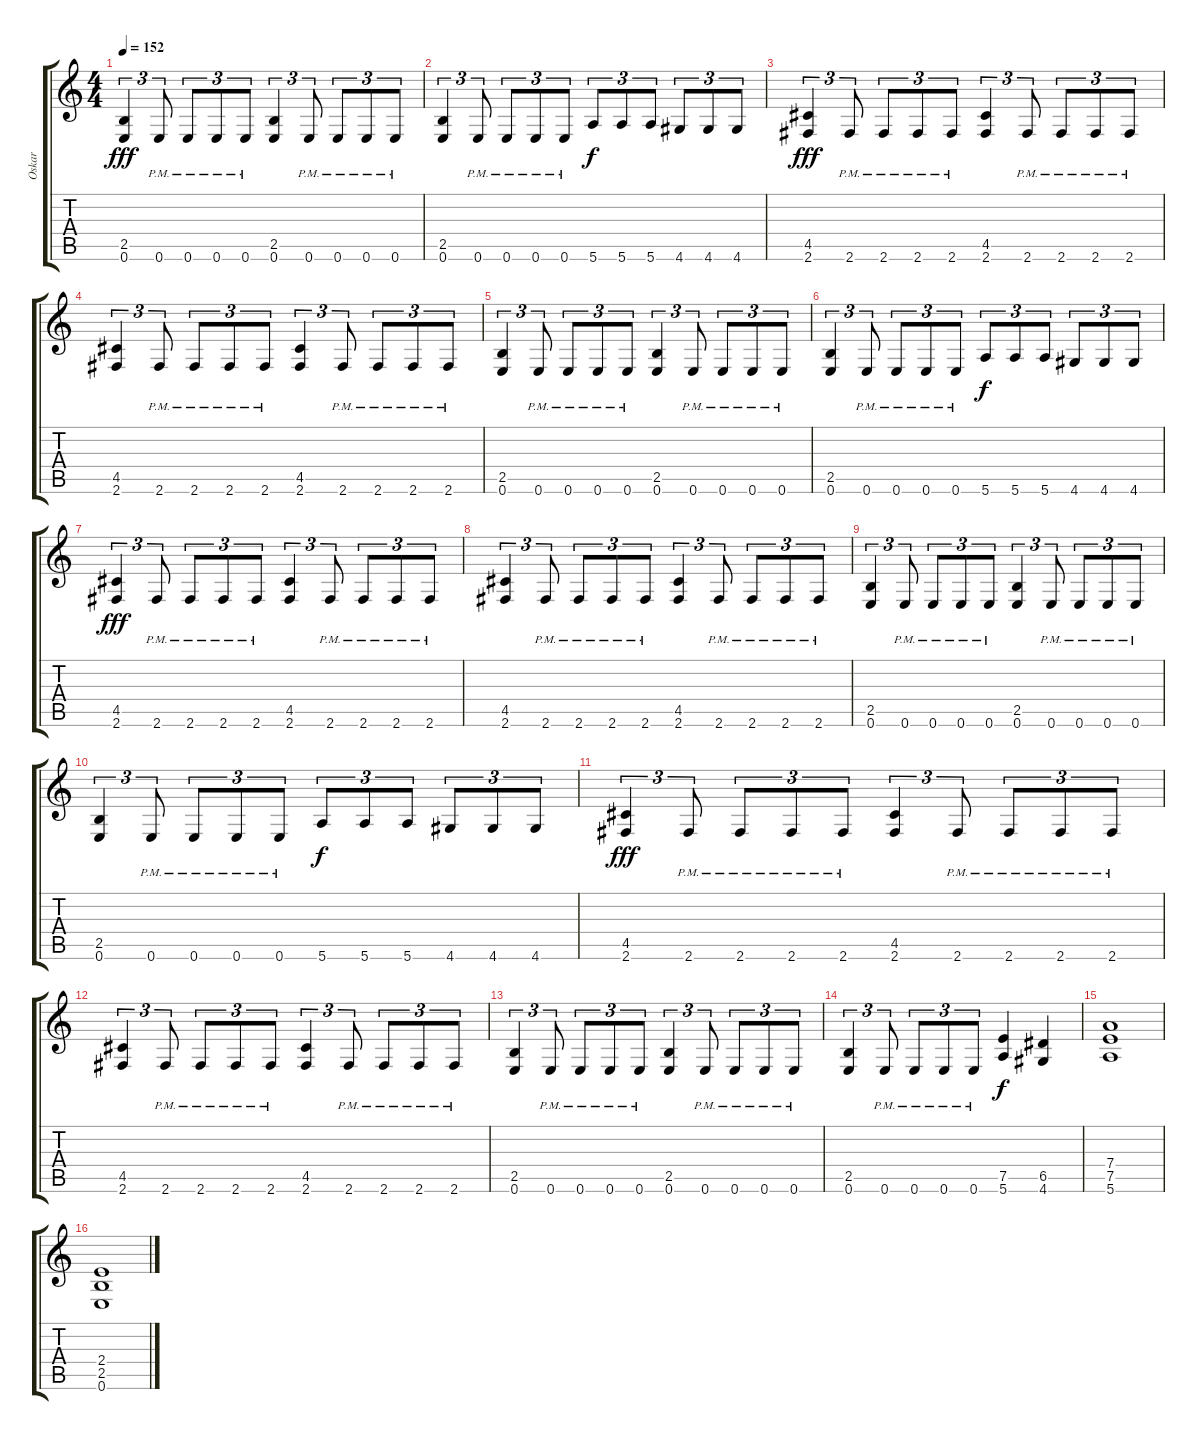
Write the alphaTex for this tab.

\track ("Oskar" "Oskar") {instrument distortionguitar}
\staff {score tabs}
\tuning (E4 B3 G3 D3 A2 E2) {hide}
\ts (4 4)
\tempo 152
\clef g2
\ks c
(2.5 0.6).4{tu (3 2) dy fff} 0.6{pm}.8{tu (3 2)} 0.6{pm}.8{tu (3 2)} 0.6{pm}.8{tu (3 2)} 0.6{pm}.8{tu (3 2)} (2.5 0.6).4{tu (3 2)} 0.6{pm}.8{tu (3 2)} 0.6{pm}.8{tu (3 2)} 0.6{pm}.8{tu (3 2)} 0.6{pm}.8{tu (3 2)} |
(2.5 0.6).4{tu (3 2)} 0.6{pm}.8{tu (3 2)} 0.6{pm}.8{tu (3 2)} 0.6{pm}.8{tu (3 2)} 0.6{pm}.8{tu (3 2)} 5.6.8{tu (3 2) dy f} 5.6.8{tu (3 2)} 5.6.8{tu (3 2)} 4.6.8{tu (3 2)} 4.6.8{tu (3 2)} 4.6.8{tu (3 2)} |
(4.5 2.6).4{tu (3 2) dy fff} 2.6{pm}.8{tu (3 2)} 2.6{pm}.8{tu (3 2)} 2.6{pm}.8{tu (3 2)} 2.6{pm}.8{tu (3 2)} (4.5 2.6).4{tu (3 2)} 2.6{pm}.8{tu (3 2)} 2.6{pm}.8{tu (3 2)} 2.6{pm}.8{tu (3 2)} 2.6{pm}.8{tu (3 2)} |
(4.5 2.6).4{tu (3 2)} 2.6{pm}.8{tu (3 2)} 2.6{pm}.8{tu (3 2)} 2.6{pm}.8{tu (3 2)} 2.6{pm}.8{tu (3 2)} (4.5 2.6).4{tu (3 2)} 2.6{pm}.8{tu (3 2)} 2.6{pm}.8{tu (3 2)} 2.6{pm}.8{tu (3 2)} 2.6{pm}.8{tu (3 2)} |
(2.5 0.6).4{tu (3 2)} 0.6{pm}.8{tu (3 2)} 0.6{pm}.8{tu (3 2)} 0.6{pm}.8{tu (3 2)} 0.6{pm}.8{tu (3 2)} (2.5 0.6).4{tu (3 2)} 0.6{pm}.8{tu (3 2)} 0.6{pm}.8{tu (3 2)} 0.6{pm}.8{tu (3 2)} 0.6{pm}.8{tu (3 2)} |
(2.5 0.6).4{tu (3 2)} 0.6{pm}.8{tu (3 2)} 0.6{pm}.8{tu (3 2)} 0.6{pm}.8{tu (3 2)} 0.6{pm}.8{tu (3 2)} 5.6.8{tu (3 2) dy f} 5.6.8{tu (3 2)} 5.6.8{tu (3 2)} 4.6.8{tu (3 2)} 4.6.8{tu (3 2)} 4.6.8{tu (3 2)} |
(4.5 2.6).4{tu (3 2) dy fff} 2.6{pm}.8{tu (3 2)} 2.6{pm}.8{tu (3 2)} 2.6{pm}.8{tu (3 2)} 2.6{pm}.8{tu (3 2)} (4.5 2.6).4{tu (3 2)} 2.6{pm}.8{tu (3 2)} 2.6{pm}.8{tu (3 2)} 2.6{pm}.8{tu (3 2)} 2.6{pm}.8{tu (3 2)} |
(4.5 2.6).4{tu (3 2)} 2.6{pm}.8{tu (3 2)} 2.6{pm}.8{tu (3 2)} 2.6{pm}.8{tu (3 2)} 2.6{pm}.8{tu (3 2)} (4.5 2.6).4{tu (3 2)} 2.6{pm}.8{tu (3 2)} 2.6{pm}.8{tu (3 2)} 2.6{pm}.8{tu (3 2)} 2.6{pm}.8{tu (3 2)} |
(2.5 0.6).4{tu (3 2)} 0.6{pm}.8{tu (3 2)} 0.6{pm}.8{tu (3 2)} 0.6{pm}.8{tu (3 2)} 0.6{pm}.8{tu (3 2)} (2.5 0.6).4{tu (3 2)} 0.6{pm}.8{tu (3 2)} 0.6{pm}.8{tu (3 2)} 0.6{pm}.8{tu (3 2)} 0.6{pm}.8{tu (3 2)} |
(2.5 0.6).4{tu (3 2)} 0.6{pm}.8{tu (3 2)} 0.6{pm}.8{tu (3 2)} 0.6{pm}.8{tu (3 2)} 0.6{pm}.8{tu (3 2)} 5.6.8{tu (3 2) dy f} 5.6.8{tu (3 2)} 5.6.8{tu (3 2)} 4.6.8{tu (3 2)} 4.6.8{tu (3 2)} 4.6.8{tu (3 2)} |
(4.5 2.6).4{tu (3 2) dy fff} 2.6{pm}.8{tu (3 2)} 2.6{pm}.8{tu (3 2)} 2.6{pm}.8{tu (3 2)} 2.6{pm}.8{tu (3 2)} (4.5 2.6).4{tu (3 2)} 2.6{pm}.8{tu (3 2)} 2.6{pm}.8{tu (3 2)} 2.6{pm}.8{tu (3 2)} 2.6{pm}.8{tu (3 2)} |
(4.5 2.6).4{tu (3 2)} 2.6{pm}.8{tu (3 2)} 2.6{pm}.8{tu (3 2)} 2.6{pm}.8{tu (3 2)} 2.6{pm}.8{tu (3 2)} (4.5 2.6).4{tu (3 2)} 2.6{pm}.8{tu (3 2)} 2.6{pm}.8{tu (3 2)} 2.6{pm}.8{tu (3 2)} 2.6{pm}.8{tu (3 2)} |
(2.5 0.6).4{tu (3 2)} 0.6{pm}.8{tu (3 2)} 0.6{pm}.8{tu (3 2)} 0.6{pm}.8{tu (3 2)} 0.6{pm}.8{tu (3 2)} (2.5 0.6).4{tu (3 2)} 0.6{pm}.8{tu (3 2)} 0.6{pm}.8{tu (3 2)} 0.6{pm}.8{tu (3 2)} 0.6{pm}.8{tu (3 2)} |
(2.5 0.6).4{tu (3 2)} 0.6{pm}.8{tu (3 2)} 0.6{pm}.8{tu (3 2)} 0.6{pm}.8{tu (3 2)} 0.6{pm}.8{tu (3 2)} (7.5 5.6).4{dy f} (6.5 4.6).4 |
(7.4 7.5 5.6).1 |
(2.4 2.5 0.6).1
